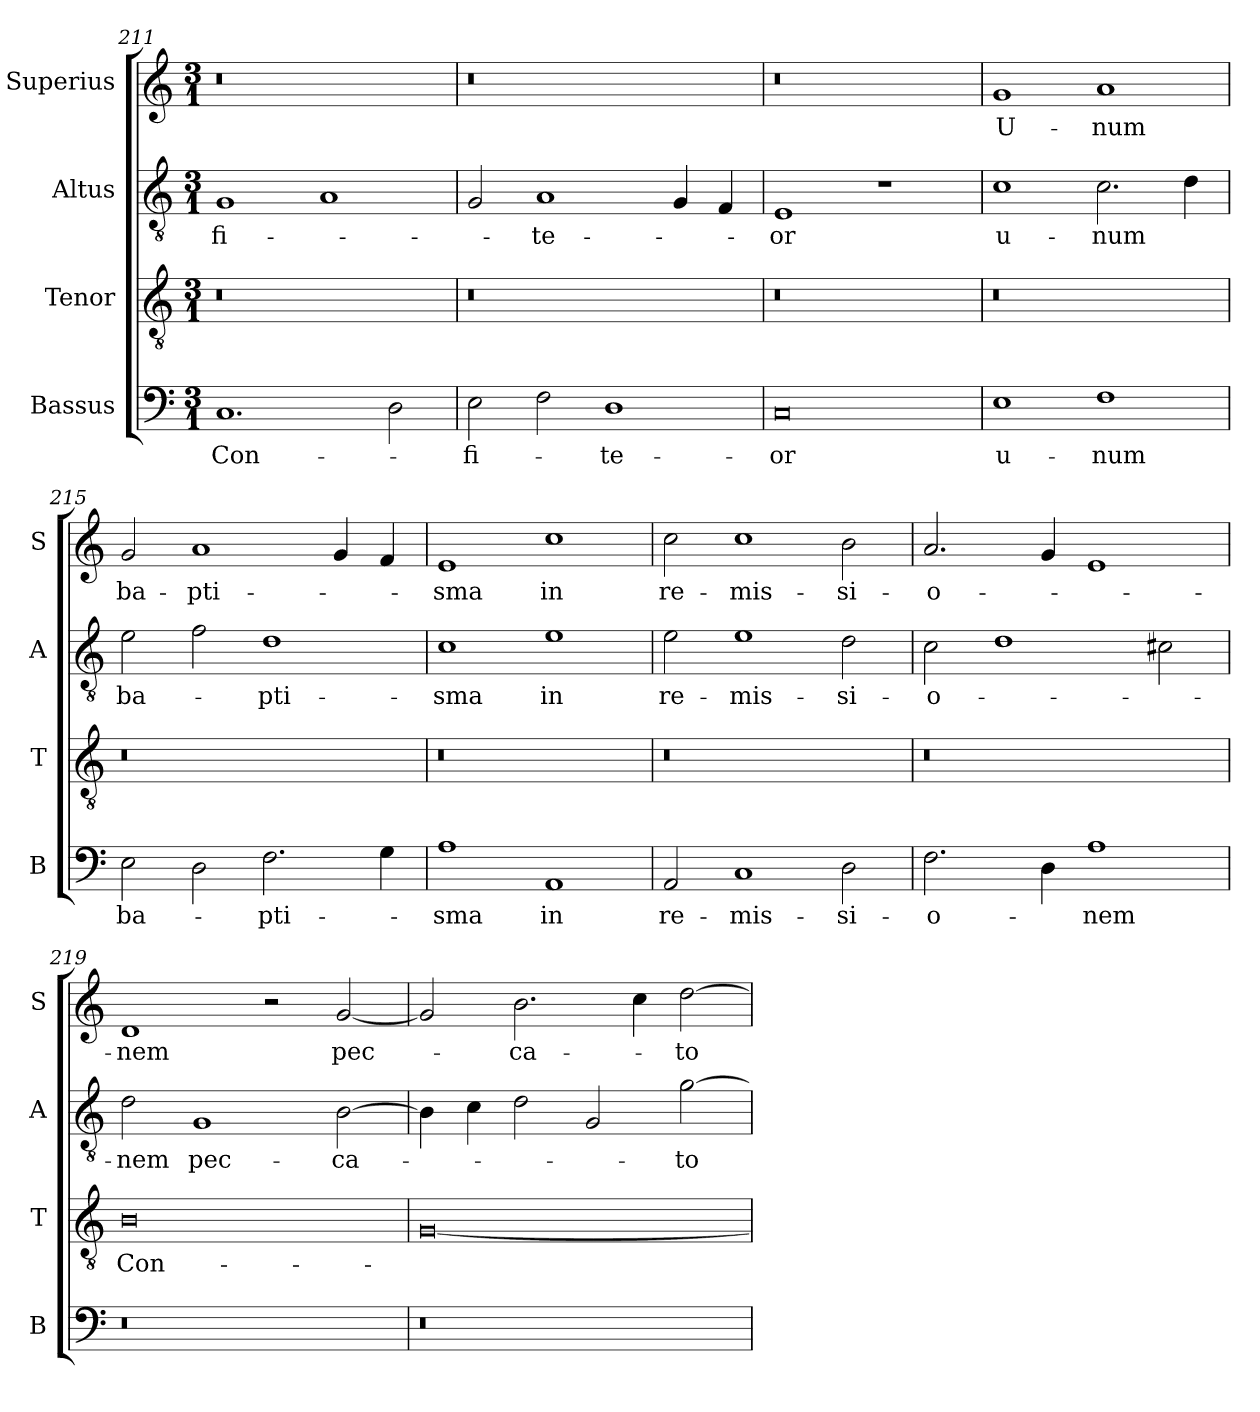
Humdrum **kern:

**kern	**text	**kern	**text	**kern	**text	**kern	**text
*part4	*part4	*part3	*part3	*part2	*part2	*part1	*part1
*staff4	*staff4	*staff3	*staff3	*staff2	*staff2	*staff1	*staff1
*I"Bassus	*	*I"Tenor	*	*I"Altus	*	*I"Superius	*
*I'B	*	*I'T	*	*I'A	*	*I'S	*
*clefF4	*	*clefGv2	*	*clefGv2	*	*clefG2	*
*k[]	*	*k[]	*	*k[]	*	*k[]	*
*M3/1	*	*M3/1	*	*M3/1	*	*M3/1	*
=211	=211	=211	=211	=211	=211	=211	=211
1.C	Con-	0r	.	1G	-fi-	0r	.
.	.	.	.	1A	.	.	.
2D	.	.	.	.	.	.	.
=212	=212	=212	=212	=212	=212	=212	=212
2E	-fi-	0r	.	2G	.	0r	.
2F	.	.	.	1A	-te-	.	.
1D	-te-	.	.	.	.	.	.
.	.	.	.	4G	.	.	.
.	.	.	.	4F	.	.	.
=213	=213	=213	=213	=213	=213	=213	=213
0C	-or	0r	.	1E	-or	0r	.
.	.	.	.	1r	.	.	.
=214	=214	=214	=214	=214	=214	=214	=214
!	!LO:LY:i	!	!	!	!	!	!
1E	u-	0r	.	1c	u-	1g	U-
!	!LO:LY:i	!	!	!	!	!	!
1F	-num	.	.	2.c	-num	1a	-num
.	.	.	.	4d	.	.	.
=215	=215	=215	=215	=215	=215	=215	=215
!	!LO:LY:i	!	!	!	!	!	!
2E	ba-	0r	.	2e	ba-	2g	ba-
2D	.	.	.	2f	.	1a	-pti-
!	!LO:LY:i	!	!	!	!	!	!
2.F	-pti-	.	.	1d	-pti-	.	.
.	.	.	.	.	.	4g	.
4G	.	.	.	.	.	4f	.
=216	=216	=216	=216	=216	=216	=216	=216
!	!LO:LY:i	!	!	!	!	!	!
1A	-sma	0r	.	1c	-sma	1e	-sma
!	!LO:LY:i	!	!	!	!LO:LY:i	!	!
1AA	in	.	.	1e	in	1cc	in
=217	=217	=217	=217	=217	=217	=217	=217
!	!LO:LY:i	!	!	!	!LO:LY:i	!	!
2AA	re-	0r	.	2e	re-	2cc	re-
!	!LO:LY:i	!	!	!	!LO:LY:i	!	!
1C	-mis-	.	.	1e	-mis-	1cc	-mis-
!	!LO:LY:i	!	!	!	!LO:LY:i	!	!
2D	-si-	.	.	2d	-si-	2b	-si-
=218	=218	=218	=218	=218	=218	=218	=218
!	!LO:LY:i	!	!	!	!LO:LY:i	!	!
2.F	-o-	0r	.	2c	-o-	2.a	-o-
.	.	.	.	1d	.	.	.
4D	.	.	.	.	.	4g	.
!	!LO:LY:i	!	!	!	!	!	!
1A	-nem	.	.	.	.	1e	.
.	.	.	.	2c#X	.	.	.
=219	=219	=219	=219	=219	=219	=219	=219
!	!	!	!	!	!LO:LY:i	!	!
0r	.	0B	Con-	2d	-nem	1d	-nem
!	!	!	!	!	!LO:LY:i	!	!
.	.	.	.	1G	pec-	.	.
.	.	.	.	.	.	2r	.
!	!	!	!	!	!LO:LY:i	!	!
.	.	.	.	[2B	-ca-	[2g	pec-
=220	=220	=220	=220	=220	=220	=220	=220
0r	.	[0G	.	4B]	.	2g]	.
.	.	.	.	4c	.	.	.
.	.	.	.	2d	.	2.b	-ca-
.	.	.	.	2G	.	.	.
.	.	.	.	.	.	4cc	.
!	!	!	!	!	!LO:LY:i	!	!
.	.	.	.	[2g	-to-	[2dd	-to-
=	=	=	=	=	=	=	=
*-	*-	*-	*-	*-	*-	*-	*-
